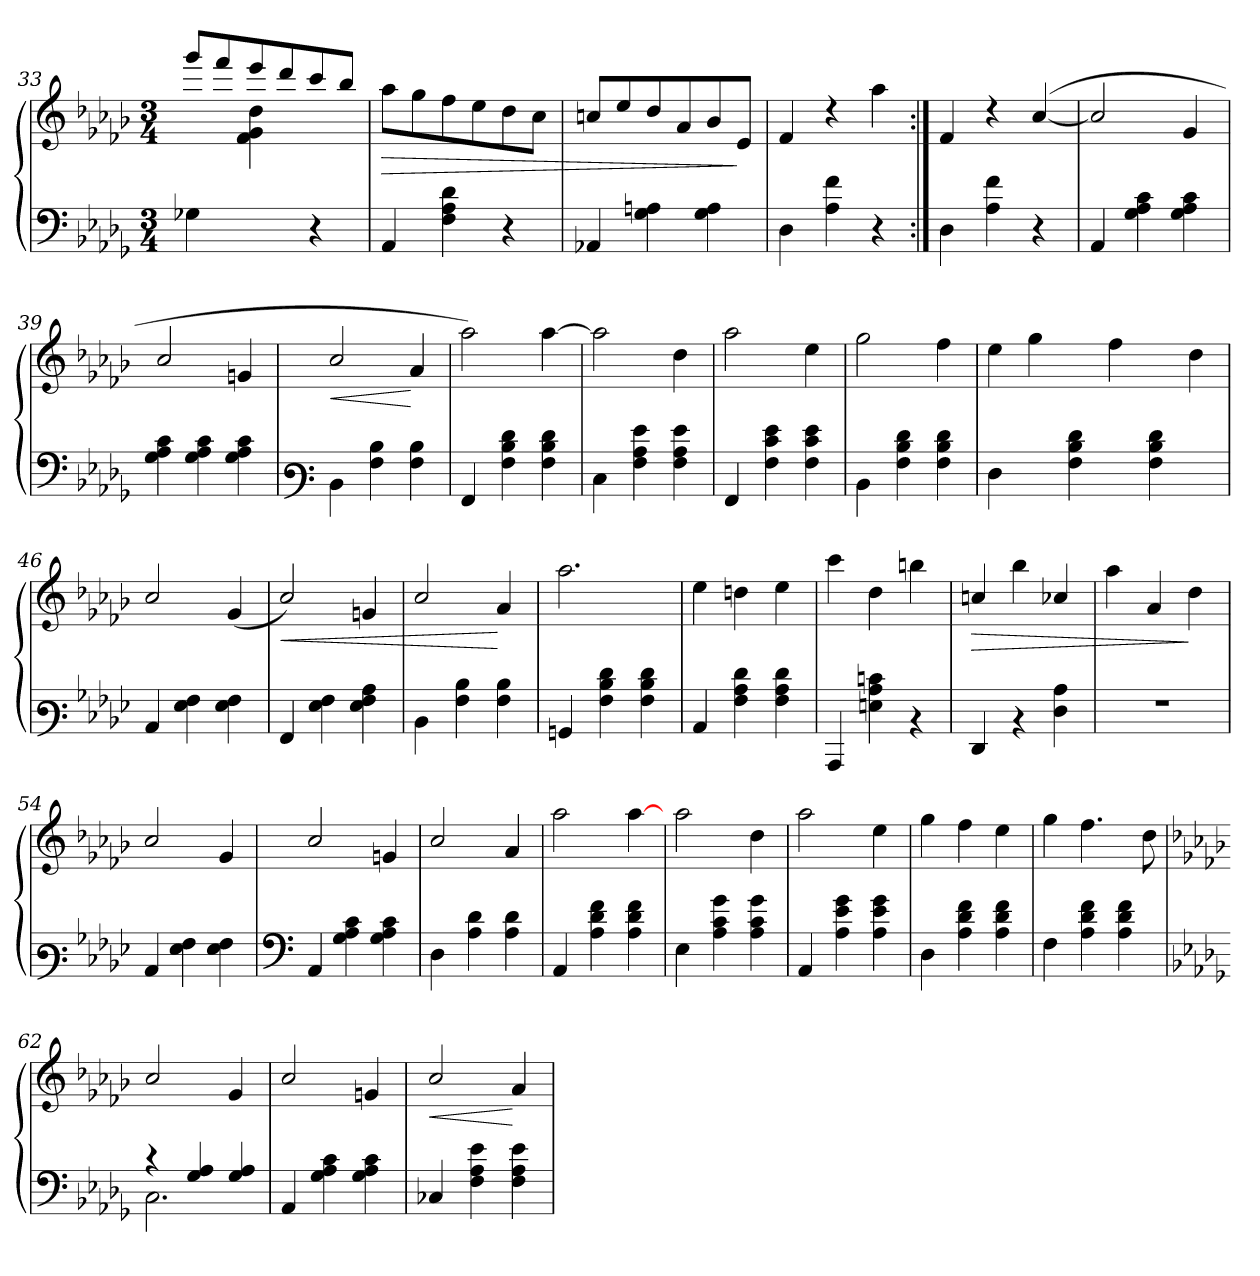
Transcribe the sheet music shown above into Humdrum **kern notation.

**kern	**kern	**dynam
*part1	*part1	*part1
*staff2	*staff1	*staff1/2
*clefF4	*clefG3	*
*k[b-e-a-d-g-]	*k[b-e-a-d-g-]	*
*M3/4	*M3/4	*
=33	=33	=33
*	*^	*
4G-X\	8eee-/L	4ryy	.
.	8ddd-/	.	.
4ryy	8ccc/	4d-\ 4e-\ 4b-\	.
.	8bb-/	.	.
4r	8aa-/	4ryy	.
.	8gg-/J	.	.
*	*v	*v	*
!!LO:LB:g=z
=34	=34	=34
!	!	!LO:HP:b
4AA-/	8ff\L	>
.	8ee-\	.
4F\ 4A-\ 4d-\	8dd-\	.
.	8cc\	.
4r	8b-\	.
.	8a-\J	.
=35	=35	=35
4AA-X/	8an/L	.
.	8cc/	.
4G-\ 4A\	8b-/	.
.	8f/	.
4G-\ 4A\	8g-/	.
.	8c/J	]
=36	=36	=36
4D-\	4d-/	.
4A-\ 4f\	4rb	.
4r	4ff\	.
=37:|!	=37:|!	=37:|!
4D-\	4d-/	.
4A-\ 4f\	4rb	.
4r	(>[<4a-/	.
=38	=38	=38
4AA-/	2a-/]	.
4G-\ 4A-\ 4c\	.	.
4G-\ 4A-\ 4c\	4e-/	.
=39	=39	=39
4G-\ 4A-\ 4c\	2a-/	.
4G-\ 4A-\ 4c\	.	.
4G-\ 4A-\ 4c\	4en/	.
!!LO:LB:g=z
=40	=40	=40
*clefF3	*	*
!	!	!LO:HP:b
4D-\	2a-/	<
4A-\ 4d-\	.	.
4A-\ 4d-\	4f/	[
=41	=41	=41
4AA-/	2ff\)	.
4A-\ 4d-\ 4f\	.	.
4A-\ 4d-\ 4f\	[>4ff\	.
=42	=42	=42
4E-\	2ff\]	.
4A-\ 4c\ 4g-\	.	.
4A-\ 4c\ 4g-\	4b-\	.
=43	=43	=43
4AA-/	2ff\	.
4A-\ 4e-\ 4g-\	.	.
4A-\ 4e-\ 4g-\	4cc\	.
=44	=44	=44
4D-\	2ee-\	.
4A-\ 4d-\ 4f\	.	.
4A-\ 4d-\ 4f\	4dd-\	.
=45	=45	=45
*^	*	*
2ryy	4F\	4cc\	.
.	4ryy	4ee-\	.
4A-\ 4d-\ 4f\	1ryy	4ryy	.
4ryy	.	4dd-\	.
4A-\ 4d-\ 4f\	.	4ryy	.
4ryy	.	4b-\	.
*v	*v	*	*
=46	=46	=46
4C/	2a-/	.
4G-\ 4A-\	.	.
4G-\ 4A-\	(<4e-/	.
!!LO:LB:g=z
=47	=47	=47
!	!	!LO:HP:b
4AA-/	2a-/)	<
4G-\ 4A-\	.	.
4G-\ 4A-\ 4c\	4en/	.
=48	=48	=48
4D-\	2a-/	.
4A-\ 4d-\	.	.
4A-\ 4d-\	4f/	[
=49	=49	=49
4BBn/	2.ff\	.
4A-\ 4d-\ 4f\	.	.
4A-\ 4d-\ 4f\	.	.
=50	=50	=50
4C/	4cc\	.
4A-\ 4c\ 4f\	4bn\	.
4A-\ 4c\ 4f\	4cc\	.
=51	=51	=51
4CC/	4aa-\	.
4Gn\ 4c\ 4en\	4b-\	.
4rD	4ggn\	.
=52	=52	=52
!	!	!LO:HP:b
4FF/	4an/	>
4rD	4gg-\	.
4F\ 4c\	4a-X/	.
=53	=53	=53
2.r	4ff\	.
.	4f/	.
.	4b-\	]
=54	=54	=54
4C/	2a-/	.
4G-\ 4A-\	.	.
4G-\ 4A-\	4e-/	.
!!LO:LB:g=z
=55	=55	=55
*clefF4	*	*
4AA-/	2a-/	.
4G-\ 4A-\ 4c\	.	.
4G-\ 4A-\ 4c\	4en/	.
=56	=56	=56
4D-\	2a-/	.
4A-\ 4d-\	.	.
4A-\ 4d-\	4f/	.
=57	=57	=57
4AA-/	2ff\	.
4A-\ 4d-\ 4f\	.	.
4A-\ 4d-\ 4f\	[>4ff\	.
=58	=58	=58
4E-\	2ff\	.
4A-\ 4c\ 4g-\	.	.
4A-\ 4c\ 4g-\	4b-\	.
=59	=59	=59
4AA-/	2ff\	.
4A-\ 4e-\ 4g-\	.	.
4A-\ 4e-\ 4g-\	4cc\	.
=60	=60	=60
4D-\	4ee-\	.
4A-\ 4d-\ 4f\	4dd-\	.
4A-\ 4d-\ 4f\	4cc\	.
=61	=61	=61
4F\	4ee-\	.
4A-\ 4d-\ 4f\	4.dd-\	.
4A-\ 4d-\ 4f\	.	.
.	8b-\	.
!!LO:PB:g=z
=62	=62	=62
*k[b-e-a-d-g-]	*k[b-e-a-d-g-]	*
*^	*	*
4rc	2.C\	2a-/	.
4G-/ 4A-/	.	.	.
4G-/ 4A-/	.	4e-/	.
*v	*v	*	*
=63	=63	=63
4AA-/	2a-/	.
4G-\ 4A-\ 4c\	.	.
4G-\ 4A-\ 4c\	4en/	.
=64	=64	=64
!	!	!LO:HP:b
4C-X/	2a-/	<
4F\ 4A-\ 4e-\	.	.
4F\ 4A-\ 4e-\	4f/	[
=	=	=
*-	*-	*-
